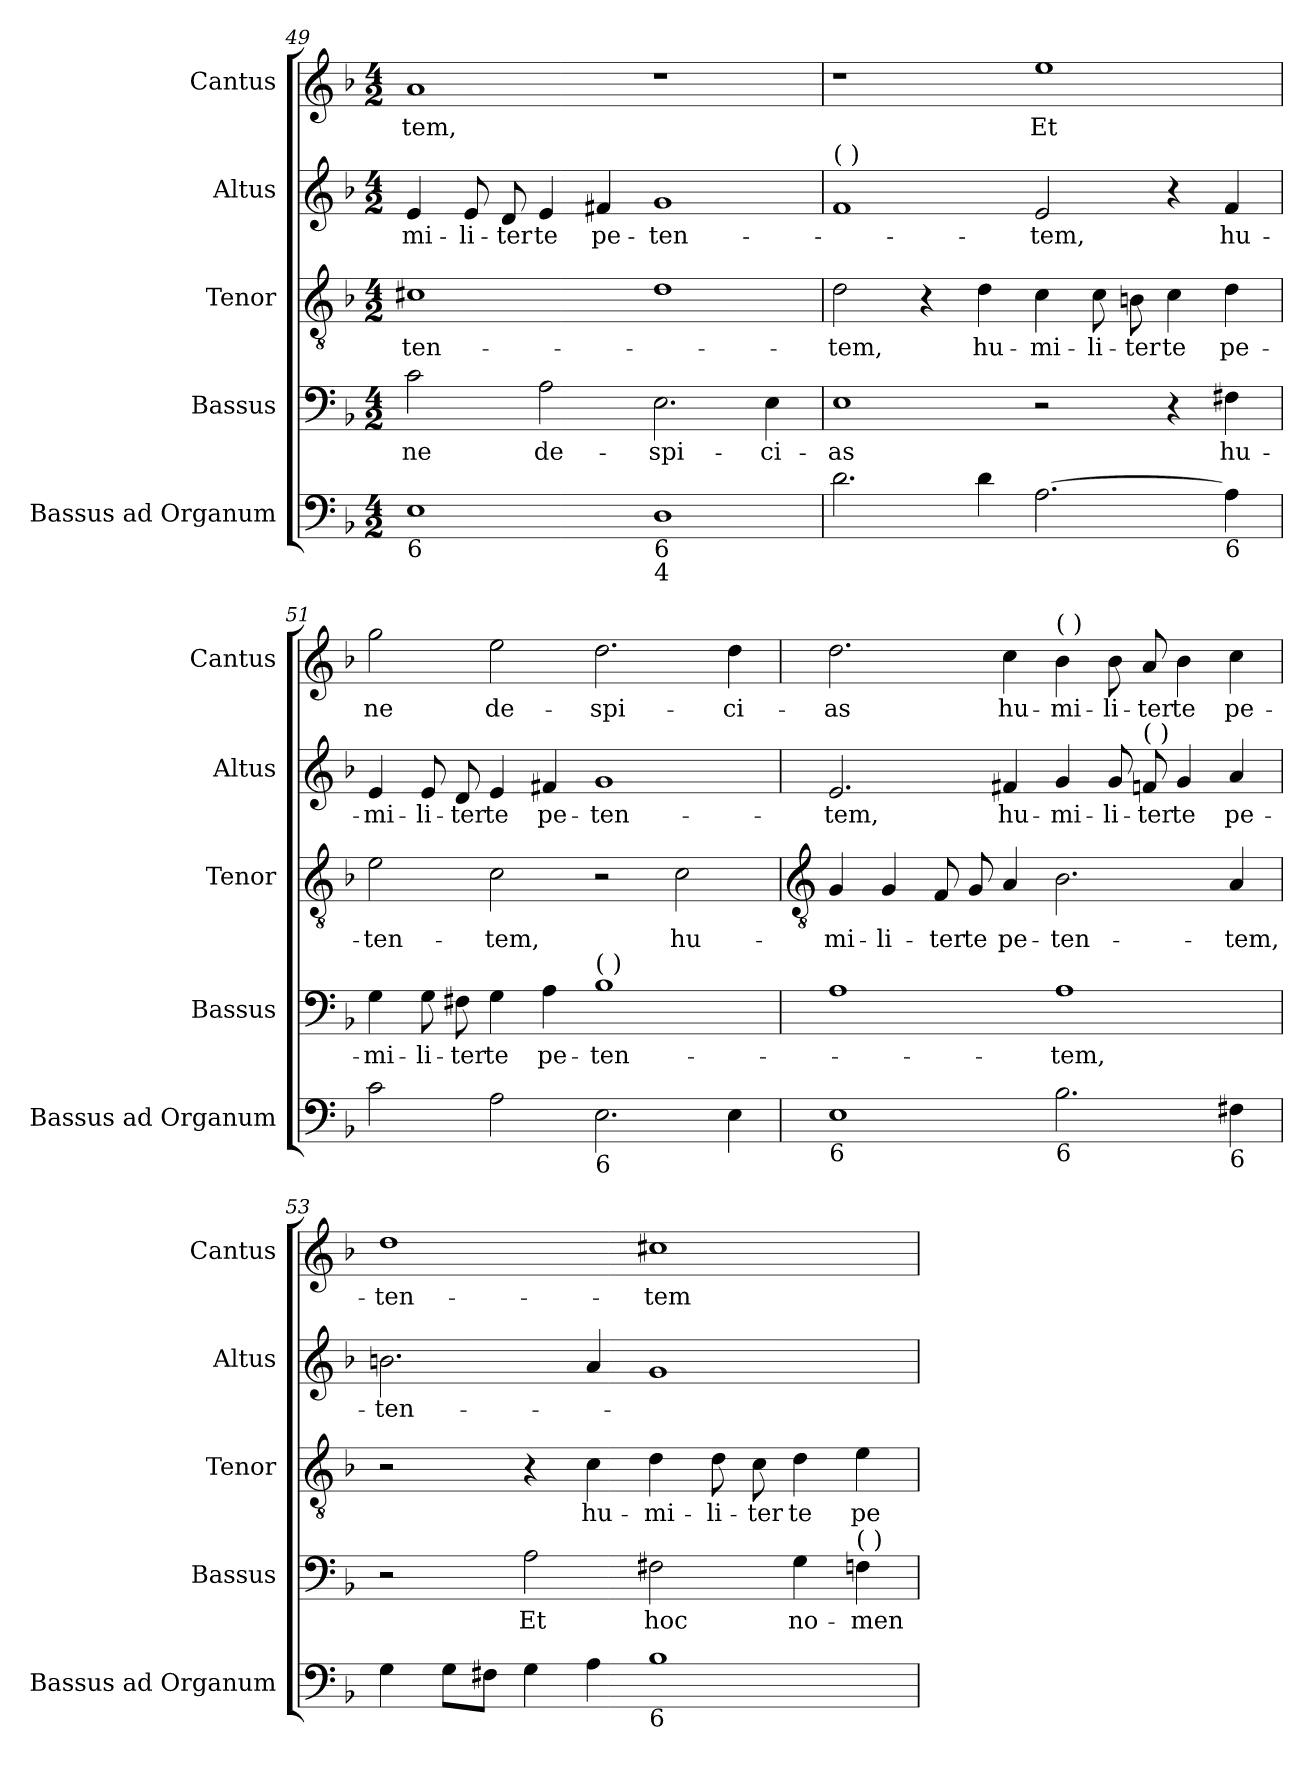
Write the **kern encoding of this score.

**kern	**kern	**text	**kern	**text	**kern	**text	**kern	**text
*part5	*part4	*part4	*part3	*part3	*part2	*part2	*part1	*part1
*staff5	*staff4	*staff4	*staff3	*staff3	*staff2	*staff2	*staff1	*staff1
*I"Bassus ad Organum	*I"Bassus	*	*I"Tenor	*	*I"Altus	*	*I"Cantus	*
*I'Bassus ad Organum	*I'Bassus	*	*I'Tenor	*	*I'Altus	*	*I'Cantus	*
*clefF4	*clefF4	*	*clefGv2	*	*clefG2	*	*clefG2	*
*k[b-]	*k[b-]	*	*k[b-]	*	*k[b-]	*	*k[b-]	*
*F:	*F:	*	*F:	*	*F:	*	*F:	*
*M4/2	*M4/2	*	*M4/2	*	*M4/2	*	*M4/2	*
=49	=49	=49	=49	=49	=49	=49	=49	=49
!LO:TX:b:t=6	!	!	!	!	!	!	!	!
!	!	!LO:LY:b	!	!LO:LY:b	!	!LO:LY:b	!	!LO:LY:b
1E	2c	ne	1c#X	-ten-	4e	-mi-	1a	-tem,
!	!	!	!	!	!	!LO:LY:b	!	!
.	.	.	.	.	8e	-li-	.	.
!	!	!	!	!	!	!LO:LY:b	!	!
.	.	.	.	.	8d	-ter	.	.
!	!	!LO:LY:b	!	!	!	!LO:LY:b	!	!
.	2A	de-	.	.	4e	te	.	.
!	!	!	!	!	!	!LO:LY:b	!	!
.	.	.	.	.	4f#X	pe-	.	.
!LO:TX:b:t=6\n4	!	!	!	!	!	!	!	!
!	!	!LO:LY:b	!	!	!	!LO:LY:b	!	!
1D	2.E	-spi-	1d	.	1g	-ten-	1r	.
!	!	!LO:LY:b	!	!	!	!	!	!
.	4E	-ci-	.	.	.	.	.	.
!!LO:LB:g=z
=50	=50	=50	=50	=50	=50	=50	=50	=50
!	!	!	!	!	!LO:TX:a:t=(  )	!	!	!
!	!	!LO:LY:b	!	!LO:LY:b	!	!	!	!
2.d	1E	-as	2d	-tem,	1f	.	1r	.
.	.	.	4r	.	.	.	.	.
!	!	!	!	!LO:LY:b	!	!	!	!
4d	.	.	4d	hu-	.	.	.	.
!	!	!	!	!LO:LY:b	!	!LO:LY:b	!	!LO:LY:b
[2.A	2r	.	4c	-mi-	2e	-tem,	1ee	Et
!	!	!	!	!LO:LY:b	!	!	!	!
.	.	.	8c	-li-	.	.	.	.
!	!	!	!	!LO:LY:b	!	!	!	!
.	.	.	8Bn	-ter	.	.	.	.
!	!	!	!	!LO:LY:b	!	!	!	!
.	4r	.	4c	te	4r	.	.	.
!LO:TX:b:t=6	!	!	!	!	!	!	!	!
!	!	!LO:LY:b	!	!LO:LY:b	!	!LO:LY:b	!	!
4A]	4F#X	hu-	4d	pe-	4f	hu-	.	.
!!LO:LB:g=z
=51	=51	=51	=51	=51	=51	=51	=51	=51
!	!	!LO:LY:b	!	!LO:LY:b	!	!LO:LY:b	!	!LO:LY:b
2c	4G	-mi-	2e	-ten-	4e	-mi-	2gg	ne
!	!	!LO:LY:b	!	!	!	!LO:LY:b	!	!
.	8G	-li-	.	.	8e	-li-	.	.
!	!	!LO:LY:b	!	!	!	!LO:LY:b	!	!
.	8F#X	-ter	.	.	8d	-ter	.	.
!	!	!LO:LY:b	!	!LO:LY:b	!	!LO:LY:b	!	!LO:LY:b
2A	4G	te	2c	-tem,	4e	te	2ee	de-
!	!	!LO:LY:b	!	!	!	!LO:LY:b	!	!
.	4A	pe-	.	.	4f#X	pe-	.	.
!	!LO:TX:a:t=(  )	!	!	!	!	!	!	!
!LO:TX:b:t=6	!	!	!	!	!	!	!	!
!	!	!LO:LY:b	!	!	!	!LO:LY:b	!	!LO:LY:b
2.E	1B-	-ten-	2r	.	1g	-ten-	2.dd	-spi-
!	!	!	!	!LO:LY:b	!	!	!	!
.	.	.	2c	hu-	.	.	.	.
!	!	!	!	!	!	!	!	!LO:LY:b
4E	.	.	.	.	.	.	4dd	-ci-
!!LO:LB:g=z
=52	=52	=52	=52	=52	=52	=52	=52	=52
*	*	*	*clefGv2	*	*	*	*	*
!LO:TX:b:t=6	!	!	!	!	!	!	!	!
!	!	!	!	!LO:LY:b	!	!LO:LY:b	!	!LO:LY:b
1E	1A	.	4G	-mi-	2.e	-tem,	2.dd	-as
!	!	!	!	!LO:LY:b	!	!	!	!
.	.	.	4G	-li-	.	.	.	.
!	!	!	!	!LO:LY:b	!	!	!	!
.	.	.	8F	-ter	.	.	.	.
!	!	!	!	!LO:LY:b	!	!	!	!
.	.	.	8G	te	.	.	.	.
!	!	!	!	!LO:LY:b	!	!LO:LY:b	!	!LO:LY:b
.	.	.	4A	pe-	4f#X	hu-	4cc	hu-
!	!	!	!	!	!	!	!LO:TX:a:t=(  )	!
!LO:TX:b:t=6	!	!	!	!	!	!	!	!
!	!	!LO:LY:b	!	!LO:LY:b	!	!LO:LY:b	!	!LO:LY:b
2.B-	1A	-tem,	2.B-	-ten-	4g	-mi-	4b-	-mi-
!	!	!	!	!	!	!LO:LY:b	!	!LO:LY:b
.	.	.	.	.	8g	-li-	8b-	-li-
!	!	!	!	!	!LO:TX:a:t=(  )	!	!	!
!	!	!	!	!	!	!LO:LY:b	!	!LO:LY:b
.	.	.	.	.	8f	-ter	8a	-ter
!	!	!	!	!	!	!LO:LY:b	!	!LO:LY:b
.	.	.	.	.	4g	te	4b-	te
!LO:TX:b:t=6	!	!	!	!	!	!	!	!
!	!	!	!	!LO:LY:b	!	!LO:LY:b	!	!LO:LY:b
4F#X	.	.	4A	-tem,	4a	pe-	4cc	pe-
=53	=53	=53	=53	=53	=53	=53	=53	=53
!	!	!	!	!	!	!LO:LY:b	!	!LO:LY:b
4G	2r	.	2r	.	2.bn	-ten-	1dd	-ten-
8GL	.	.	.	.	.	.	.	.
8F#XJ	.	.	.	.	.	.	.	.
!	!	!LO:LY:b	!	!	!	!	!	!
4G	2A	Et	4r	.	.	.	.	.
!	!	!	!	!LO:LY:b	!	!	!	!
4A	.	.	4c	hu-	4a	.	.	.
!LO:TX:b:t=6	!	!	!	!	!	!	!	!
!	!	!LO:LY:b	!	!LO:LY:b	!	!	!	!LO:LY:b
1B-	2F#X	hoc	4d	-mi-	1g	.	1cc#X	-tem
!	!	!	!	!LO:LY:b	!	!	!	!
.	.	.	8d	-li-	.	.	.	.
!	!	!	!	!LO:LY:b	!	!	!	!
.	.	.	8c	-ter	.	.	.	.
!	!	!LO:LY:b	!	!LO:LY:b	!	!	!	!
.	4G	no-	4d	te	.	.	.	.
!	!LO:TX:a:t=(  )	!	!	!	!	!	!	!
!	!	!LO:LY:b	!	!LO:LY:b	!	!	!	!
.	4F	-men	4e	pe-	.	.	.	.
=	=	=	=	=	=	=	=	=
*-	*-	*-	*-	*-	*-	*-	*-	*-
